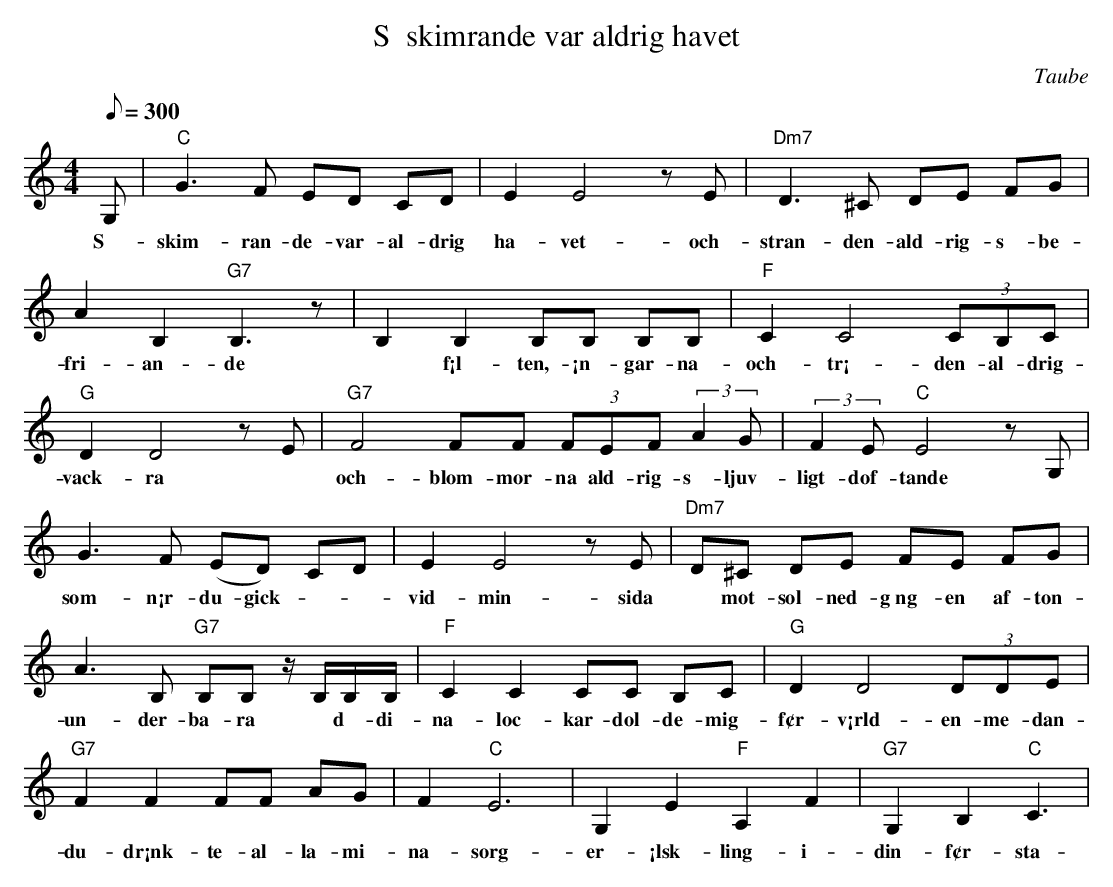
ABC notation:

X:1
T:S  skimrande var aldrig havet
C:Taube
M:4/4
L:1/8
Q:300
K:C
   G,|"C" G3 F ED CD|E2 E4 z E|"Dm7" D3 ^C DE FG|A2 B,2 "G7" B,3 z|B,2 B,2 B,B, B,B,|"F" C2 C4 (3 CB,C|
w: S -skim-ran-de-var-al-drig ha-vet-och-stran-den-ald-rig-s -be-fri-an-de*f¡l-ten,-¡n-gar-na-och-tr¡-den-al-drig-s
"G" D2 D4 z E|"G7" F4 FF (3FEF (3:1:2 A2 G|(3:1:2 F2E "C" E4 z G,|G3 F (ED) CD|E2 E4 z E|"Dm7" D^C DE FE FG|
w:  vack-ra*och-blom-mor-na ald-rig-s -ljuv-ligt-dof-tande*som-n¡r-du-gick*-vid-min-sida*mot-sol-ned-g ng-en af-ton-en-den-
A3 B, "G7" B,B, z/2 B,/2B,/2B,/2|"F" C2 C2 CC B,C|"G" D2 D4 (3 DDE|"G7" F2 F2 FF AG|F2 "C" E6|G,2 E2 "F" A,2 F2|"G7" G,2 B,2 "C" C3|
w:un-der-ba-ra*d -di-na-loc-kar-dol-de-mig-f¢r-v¡rld-en-me-dan-du-dr¡nk-te-al-la-mi-na-sorg-er-¡lsk-ling-i-din-f¢r-sta-kyss
